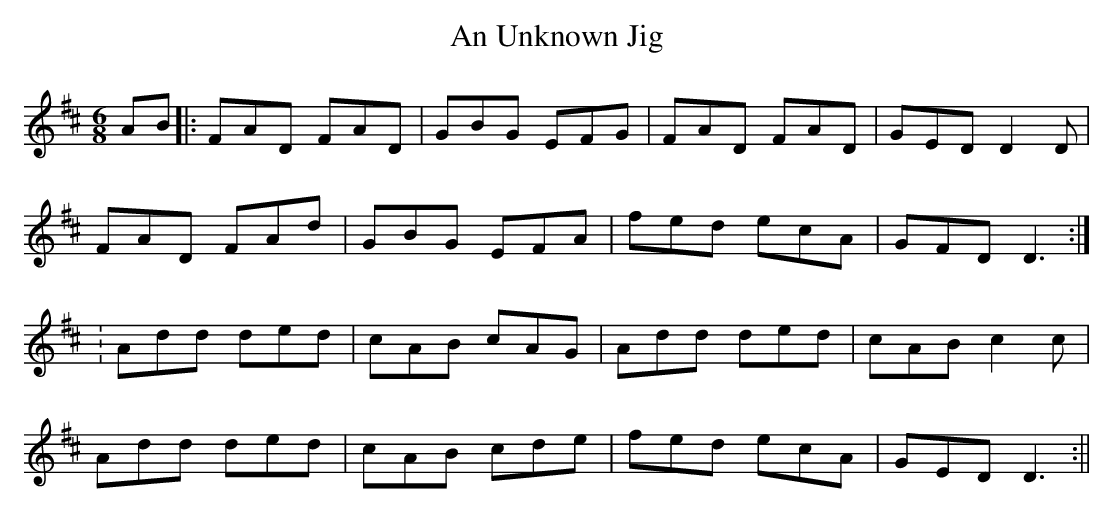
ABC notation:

X:1
T:Unknown Jig, An
M:6/8
L:1/8
K:D
AB|:FAD FAD|GBG EFG|FAD FAD|GED D2 D|
FAD FAd|GBG EFA|fed ecA|GFD D3:|
:Add ded|cAB cAG|Add ded|cAB c2 c|
Add ded|cAB cde|fed ecA|GED D3:||
